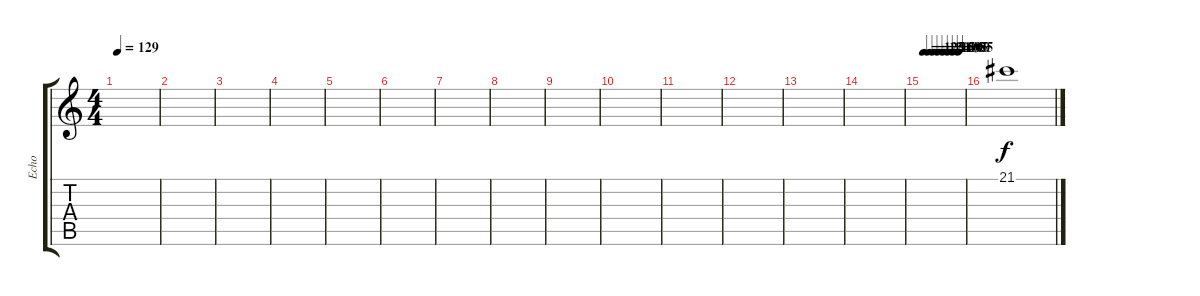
\track ("Echo" "Echo") {instrument viola}
\staff {score tabs}
\tuning (E4 B3 G3 D3 A2 E2) {hide}
\ts (4 4)
\tempo 129
\clef g2
\ks c
|
|
|
|
|
|
|
|
|
|
|
|
|
|
\tempo 125
\tempo (120 0.125)
\tempo (115 0.25)
\tempo (110 0.375)
\tempo (105 0.5)
\tempo (100 0.625)
\tempo (95 0.75)
\tempo (90 0.875)
\tempo (85 0.875)
|
21.1{ss}.1{volume 16 balance 16 instrument tuba}
